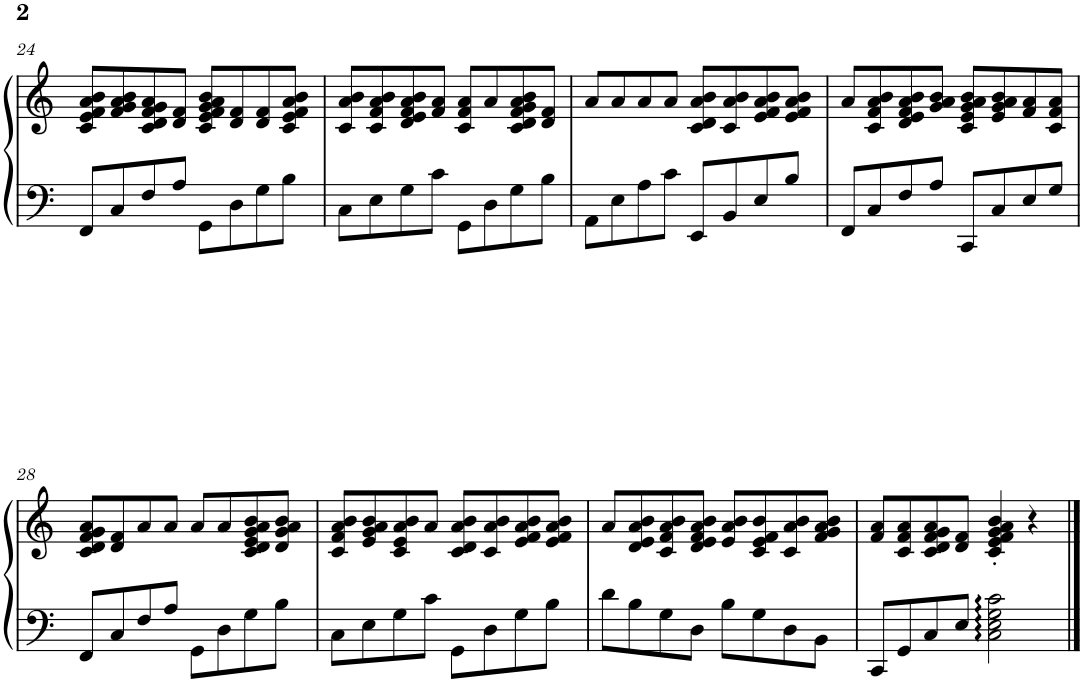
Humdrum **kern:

**kern	**kern
*part1	*part1
*staff2	*staff1
*I"钢琴	*
!!LO:PB:g=z
*clefF4	*clefG2
*k[]	*k[]
*M4/4	*M4/4
=24	=24
8FF/L	8c/ 8e/ 8f/ 8a/ 8b/L
8C/	8f/ 8g/ 8a/ 8b/
8F/	8c/ 8d/ 8f/ 8g/ 8a/
8A/J	8d/ 8f/J
8GG\L	8c/ 8e/ 8f/ 8g/ 8a/ 8b/L
8D\	8d/ 8f/
8G\	8d/ 8f/
8B\J	8c/ 8e/ 8f/ 8a/ 8b/J
=25	=25
8C\L	8c/ 8a/ 8b/L
8E\	8c/ 8f/ 8a/ 8b/
8G\	8d/ 8e/ 8f/ 8a/ 8b/
8c\J	8f/ 8a/J
8GG\L	8c/ 8f/ 8a/L
8D\	8a/
8G\	8c/ 8d/ 8f/ 8g/ 8a/ 8b/
8B\J	8d/ 8f/J
=26	=26
8AA\L	8a/L
8E\	8a/
8A\	8a/
8c\J	8a/J
8EE/L	8c/ 8d/ 8a/ 8b/L
8BB/	8c/ 8a/ 8b/
8E/	8e/ 8f/ 8a/ 8b/
8B/J	8e/ 8f/ 8a/ 8b/J
=27	=27
8FF/L	8a/L
8C/	8c/ 8f/ 8a/ 8b/
8F/	8d/ 8e/ 8f/ 8a/ 8b/
8A/J	8g/ 8a/ 8b/J
8CC/L	8c/ 8e/ 8g/ 8a/ 8b/L
8C/	8e/ 8g/ 8a/ 8b/
8E/	8f/ 8a/
8G/J	8c/ 8f/ 8a/J
!!LO:LB:g=z
=28	=28
8FF/L	8c/ 8d/ 8f/ 8g/ 8a/L
8C/	8d/ 8f/
8F/	8a/
8A/J	8a/J
8GG\L	8a/L
8D\	8a/
8G\	8c/ 8d/ 8e/ 8g/ 8a/ 8b/
8B\J	8d/ 8g/ 8a/ 8b/J
=29	=29
8C\L	8c/ 8f/ 8a/ 8b/L
8E\	8e/ 8g/ 8a/ 8b/
8G\	8c/ 8e/ 8a/ 8b/
8c\J	8a/J
8GG\L	8c/ 8d/ 8a/ 8b/L
8D\	8c/ 8a/ 8b/
8G\	8e/ 8f/ 8a/ 8b/
8B\J	8e/ 8f/ 8a/ 8b/J
=30	=30
8d\L	8a/L
8B\	8d/ 8e/ 8a/ 8b/
8G\	8c/ 8f/ 8a/ 8b/
8D\J	8d/ 8e/ 8f/ 8a/ 8b/J
8B\L	8e/ 8a/ 8b/L
8G\	8c/ 8e/ 8f/ 8b/
8D\	8c/ 8a/ 8b/
8BB\J	8f/ 8g/ 8a/ 8b/J
=31	=31
8CC/L	8f/ 8a/L
8GG/	8c/ 8f/ 8a/
8C/	8c/ 8d/ 8f/ 8g/ 8a/
8E/J	8d/ 8f/J
2C\: 2E\: 2G\: 2c\:	4c/' 4e/' 4f/' 4g/' 4a/' 4b/'
.	4r
==	==
*-	*-
